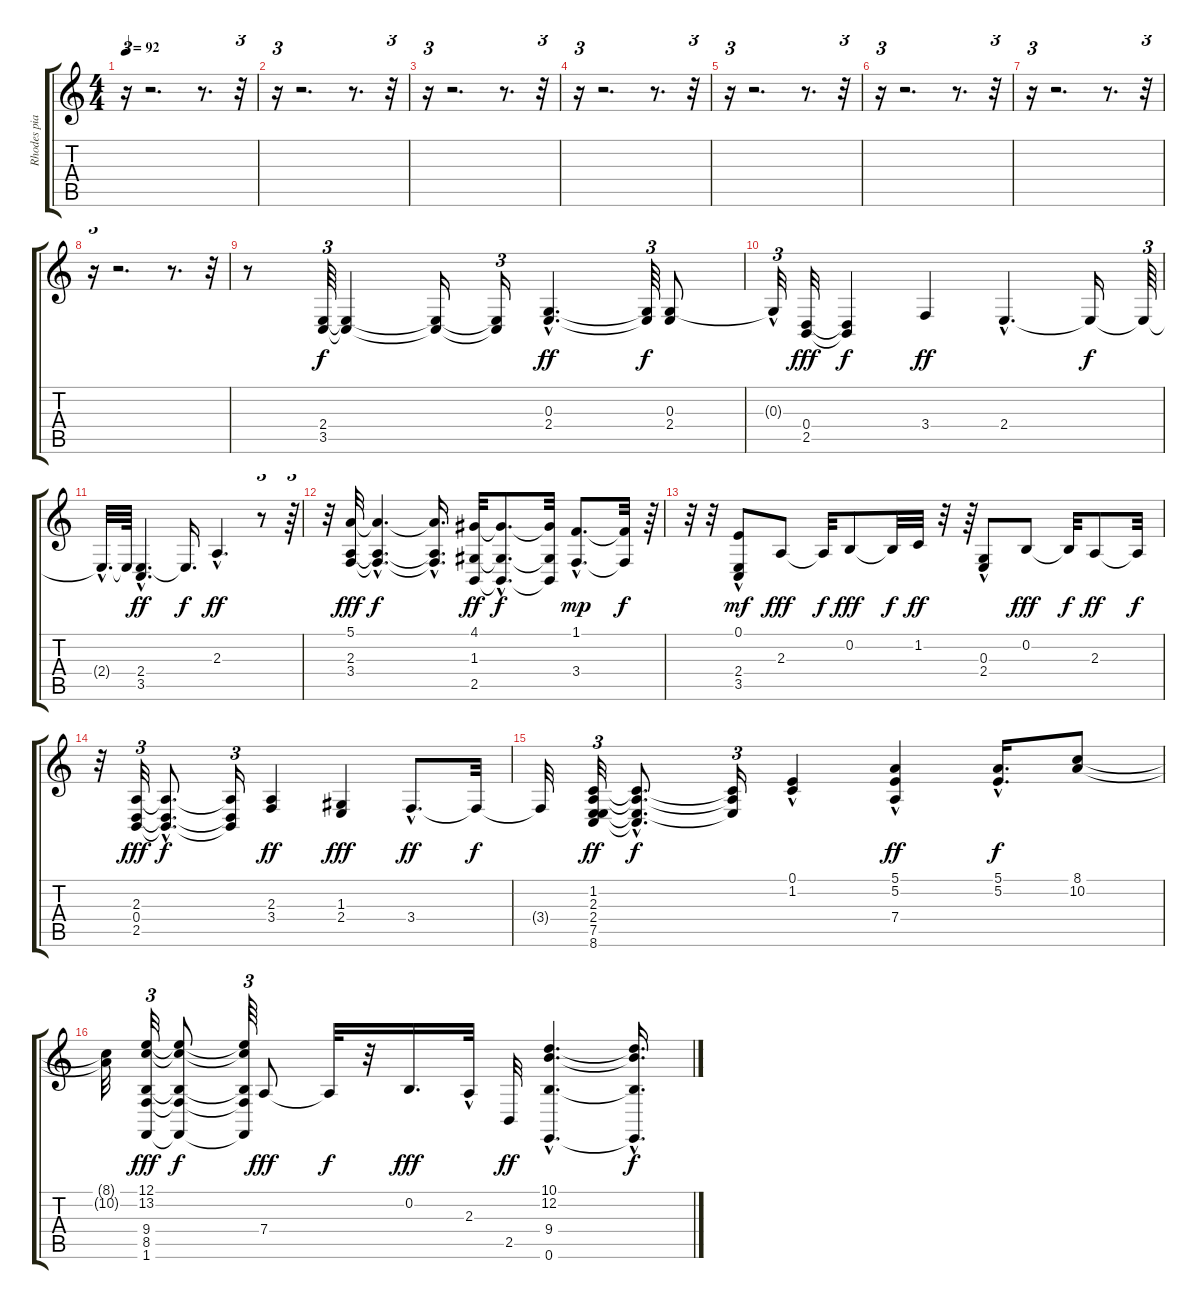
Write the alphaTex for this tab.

\track ("Rhodes piano" "Rhodes pia") {instrument stringensemble1}
\staff {score tabs}
\tuning (E4 B3 G3 D3 A2 E2) {hide}
\ts (4 4)
\tempo 92
\clef g2
\ks c
r.16{tu (3 2) dy f} r.2{d} r.8{d} r.32{tu (3 2)} |
r.16{tu (3 2)} r.2{d} r.8{d} r.32{tu (3 2)} |
r.16{tu (3 2)} r.2{d} r.8{d} r.32{tu (3 2)} |
r.16{tu (3 2)} r.2{d} r.8{d} r.32{tu (3 2)} |
r.16{tu (3 2)} r.2{d} r.8{d} r.32{tu (3 2)} |
r.16{tu (3 2)} r.2{d} r.8{d} r.32{tu (3 2)} |
r.16{tu (3 2)} r.2{d} r.8{d} r.32{tu (3 2)} |
r.16{tu (3 2)} r.2{d} r.8{d} r.32{tu (3 2)} |
r.8 (2.4 3.5).64{tu (3 2)} (2.4{t} 3.5{t}).4 (2.4{t} 3.5{t}).16 (2.4{t} 3.5{t}).16{tu (3 2)} (0.3{hac} 2.4{hac}).4{d dy ff} (0.3{t} 2.4{t}).64{tu (3 2) dy f} (0.3 2.4).8 |
0.3{hac t}.32{tu (3 2)} (0.4 2.5).32{dy fff} (0.4{t} 2.5{t}).4{dy f} 3.4.4{dy ff} 2.4{hac}.4{d} 2.4{t}.16{dy f} 2.4{t}.64{tu (3 2)} |
2.4{hac t}.32{d} 2.4{t}.64 (2.4{hac} 3.5).4{d dy ff} 2.4{t}.16{d dy f} 2.3{hac}.4{d dy ff} r.8{tu (3 2)} r.64{tu (3 2)} |
r.32{tu (3 2)} (5.1 2.3 3.4).32{dy fff} (5.1{hac t} 2.3{hac t} 3.4{hac t}).4{d dy f} (5.1{hac t} 2.3{hac t} 3.4{hac t}).16{d} (4.1 1.3 2.5).32{dy ff} (4.1{hac t} 1.3{hac t} 2.5{hac t}).8{d dy f} (4.1{t} 1.3{t} 2.5{t}).32 (1.1{hac} 3.4{hac}).8{d dy mp} (1.1{t} 3.4{t}).32{dy f} r.64{tu (3 2)} |
r.32{tu (3 2)} r.32 (0.1{hac} 2.4 3.5).8{dy mf} 2.3.8{dy fff} 2.3{t}.32{dy f} 0.2.8{dy fff} 0.2{t}.32{dy f} 1.2.32{dy ff} r.32 r.64{tu (3 2)} (0.3 2.4{hac}).8 0.2.8{dy fff} 0.2{t}.32{dy f} 2.3.8{dy ff} 2.3{t}.32{dy f} |
r.32 (2.3 0.4 2.5).32{tu (3 2) dy fff} (2.3{hac t} 0.4{hac t} 2.5{hac t}).8{d dy f} (2.3{t} 0.4{t} 2.5{t}).16{tu (3 2)} (2.3 3.4).4{dy ff} (1.3 2.4).4{dy fff} 3.4{hac}.8{d dy ff} 3.4{t}.32{dy f} |
3.4{t}.32 (1.2 2.3 2.4 7.5 8.6).32{tu (3 2) dy ff} (1.2{hac t} 2.3{hac t} 7.5{hac t} 8.6{t}).8{d dy f} (1.2{t} 2.3{t} 7.5{t}).16{tu (3 2)} (0.1{hac} 1.2).4 (5.1{hac} 5.2{hac} 7.4{hac}).4{dy ff} (5.1{hac} 5.2).16{d dy f} (8.1 10.2).8 |
(8.1{t} 10.2{t}).32 (12.1 13.2 9.4 8.5 1.6).32{tu (3 2) dy fff} (12.1{t} 13.2{t} 9.4{t} 8.5{t} 1.6{t}).8{dy f} (12.1{t} 13.2{t} 9.4{t} 8.5{t} 1.6{t}).64{tu (3 2)} 7.4.8{dy fff} 7.4{t}.32{dy f} r.32 0.2.16{d dy fff} 2.3{hac}.32 2.5.32{dy ff} (10.1{hac} 12.2{hac} 9.4{hac} 0.6{hac}).4{d} (10.1{hac t} 12.2{hac t} 9.4{hac t} 0.6{hac t}).16{d dy f}
